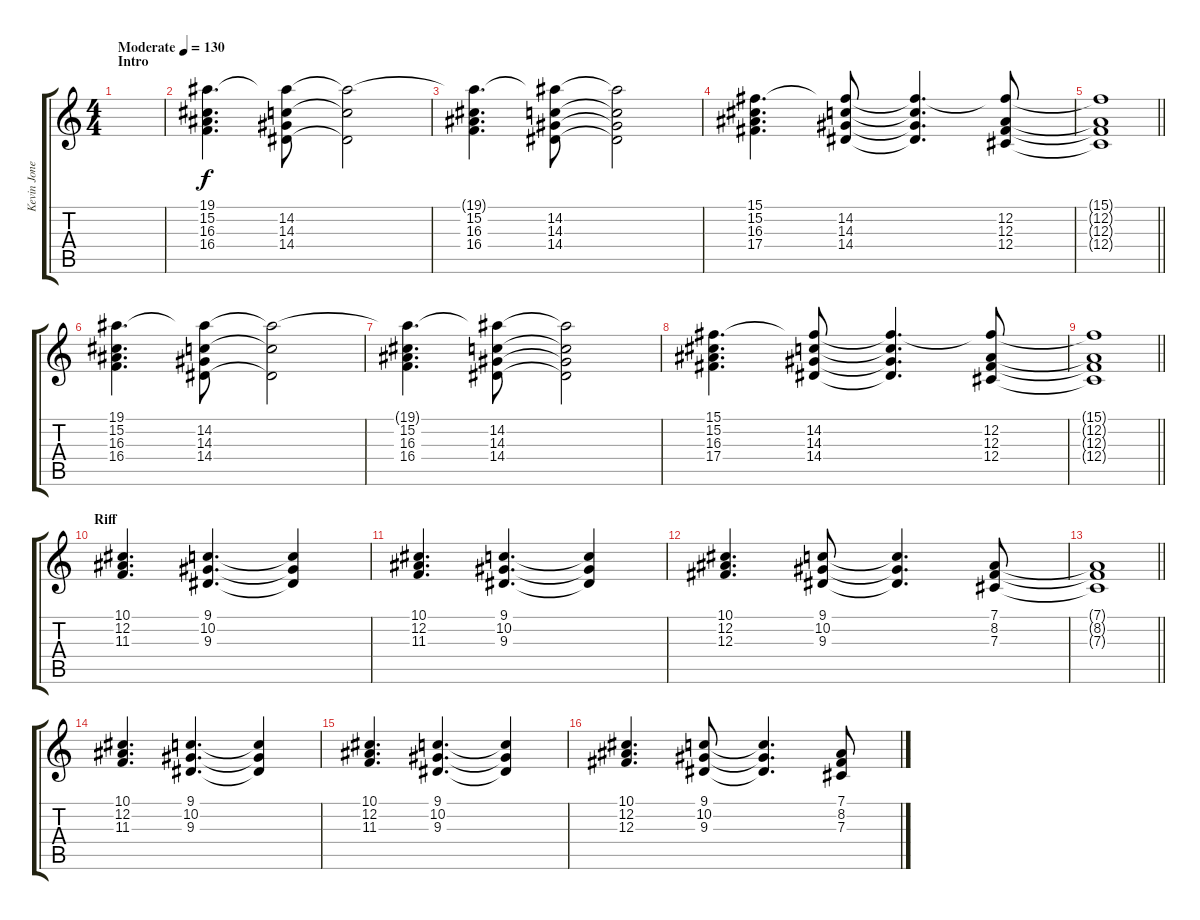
\track ("Kevin Jones" "Kevin Jone") {instrument stringensemble1}
\staff {score tabs}
\tuning (Eb4 Bb3 Gb3 Db3 Ab2 Eb2) {hide}
\ts (4 4)
\section ("" "Intro")
\tempo (130 "Moderate")
\clef g2
\ks c
|
(19.1 15.2 16.3 16.4).4{d} (19.1{t} 14.2 14.3 14.4).8 (19.1{t} 14.2{t} 14.4{t}).2 |
(19.1{t} 15.2 16.3 16.4).4{d} (19.1{t} 14.2 14.3 14.4).8 (19.1{t} 14.2{t} 14.3{t} 14.4{t}).2 |
(15.1 15.2 16.3 17.4).4{d} (15.1{t} 14.2 14.3 14.4).8 (15.1{t} 14.2{t} 14.3{t} 14.4{t}).4{d} (15.1{t} 12.2 12.3 12.4).8 |
\barLineRight lightlight
(15.1{t} 12.2{t} 12.3{t} 12.4{t}).1 |
\section ("" "")
(19.1 15.2 16.3 16.4).4{d} (19.1{t} 14.2 14.3 14.4).8 (19.1{t} 14.2{t} 14.4{t}).2 |
(19.1{t} 15.2 16.3 16.4).4{d} (19.1{t} 14.2 14.3 14.4).8 (19.1{t} 14.2{t} 14.3{t} 14.4{t}).2 |
(15.1 15.2 16.3 17.4).4{d} (15.1{t} 14.2 14.3 14.4).8 (15.1{t} 14.2{t} 14.3{t} 14.4{t}).4{d} (15.1{t} 12.2 12.3 12.4).8 |
\barLineRight lightlight
(15.1{t} 12.2{t} 12.3{t} 12.4{t}).1 |
\section ("" "Riff")
(10.1 12.2 11.3).4{d} (9.1 10.2 9.3).4{d} (9.1{t} 10.2{t} 9.3{t}).4 |
(10.1 12.2 11.3).4{d} (9.1 10.2 9.3).4{d} (9.1{t} 10.2{t} 9.3{t}).4 |
(10.1 12.2 12.3).4{d} (9.1 10.2 9.3).8 (9.1{t} 10.2{t} 9.3{t}).4{d} (7.1 8.2 7.3).8 |
\barLineRight lightlight
(7.1{t} 8.2{t} 7.3{t}).1 |
\section ("" "")
(10.1 12.2 11.3).4{d} (9.1 10.2 9.3).4{d} (9.1{t} 10.2{t} 9.3{t}).4 |
(10.1 12.2 11.3).4{d} (9.1 10.2 9.3).4{d} (9.1{t} 10.2{t} 9.3{t}).4 |
(10.1 12.2 12.3).4{d} (9.1 10.2 9.3).8 (9.1{t} 10.2{t} 9.3{t}).4{d} (7.1 8.2 7.3).8
